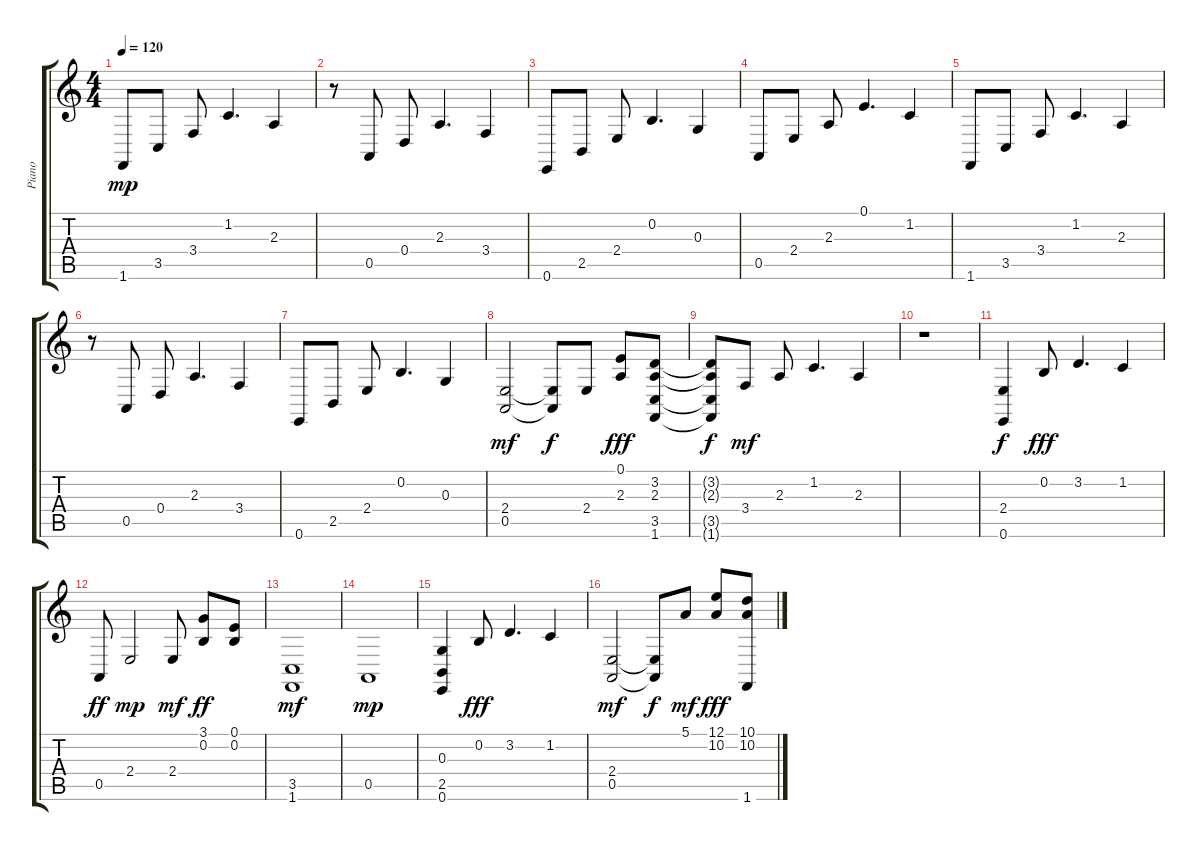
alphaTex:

\track ("Piano" "Piano") {instrument acousticgrandpiano}
\staff {score tabs}
\tuning (E4 B3 G3 D3 A2 E2) {hide}
\ts (4 4)
\tempo 120
\clef g2
\ks c
1.6.8{dy mp} 3.5.8 3.4.8 1.2.4{d} 2.3.4 |
r.8 0.5.8 0.4.8 2.3.4{d} 3.4.4 |
0.6.8 2.5.8 2.4.8 0.2.4{d} 0.3.4 |
0.5.8 2.4.8 2.3.8 0.1.4{d} 1.2.4 |
1.6.8 3.5.8 3.4.8 1.2.4{d} 2.3.4 |
r.8 0.5.8 0.4.8 2.3.4{d} 3.4.4 |
0.6.8 2.5.8 2.4.8 0.2.4{d} 0.3.4 |
(2.4 0.5).2{dy mf} (2.4{t} 0.5{t}).8{dy f} 2.4.8 (0.1 2.3).8{dy fff} (3.2 2.3 3.5 1.6).8 |
(3.2{t} 2.3{t} 3.5{t} 1.6{t}).8{dy f} 3.4.8{dy mf} 2.3.8 1.2.4{d} 2.3.4 |
r.1 |
(2.4 0.6).4{dy f} 0.2.8{dy fff} 3.2.4{d} 1.2.4 |
0.5.8{dy ff} 2.4.2{dy mp} 2.4.8{dy mf} (3.1 0.2).8{dy ff} (0.1 0.2).8 |
(3.5 1.6).1{dy mf} |
0.5.1{dy mp} |
(0.3 2.5 0.6).4 0.2.8{dy fff} 3.2.4{d} 1.2.4 |
(2.4 0.5).2{dy mf} (2.4{t} 0.5{t}).8{dy f} 5.1.8{dy mf} (12.1 10.2).8{dy fff} (10.1 10.2 1.6).8
